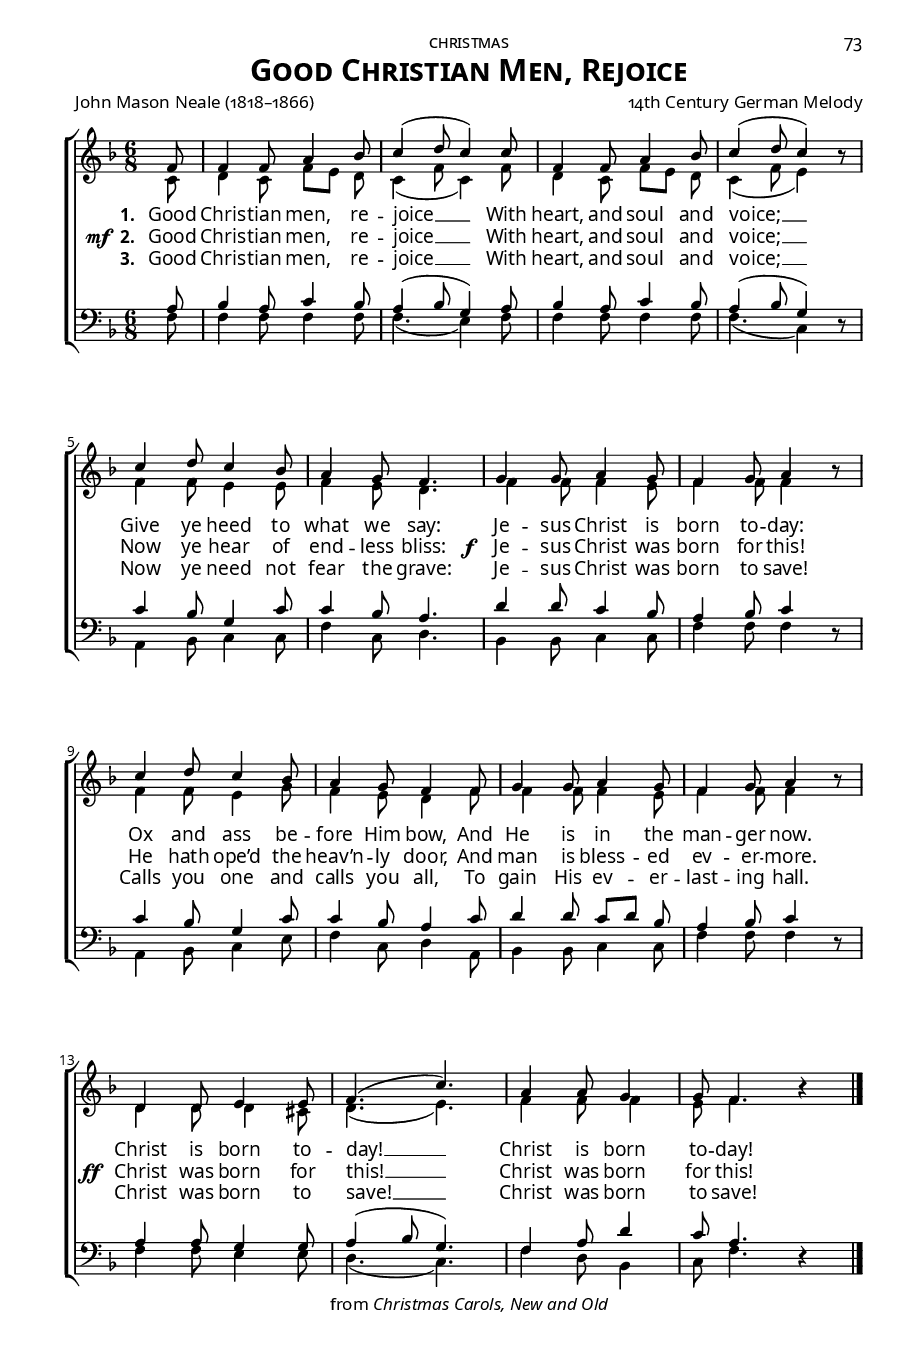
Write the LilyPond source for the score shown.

\version "2.14.2"
\include "util.ly"
\header {
  title = \markup{\override #'(font-name . "Garamond Premier Pro Semibold"){ \abs-fontsize #15 \smallCapsOldStyle"Good Christian Men, Rejoice"}}
  poet = \markup\oldStyleNum"John Mason Neale (1818–1866)"
  composer = \markup\oldStyleNum"14th Century German Melody"
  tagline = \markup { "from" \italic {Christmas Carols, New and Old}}
}
\paper {
  paper-height = 9\in
  paper-width = 6\in
  indent = 0\in
  %system-system-spacing = #'((basic-distance . 10) (padding . 0))
  ragged-last-bottom = ##f
  ragged-bottom = ##f
  two-sided = ##t
  inner-margin = 0.5\in
  outer-margin = 0.25\in
  top-margin = 0.25\in
  bottom-margin = 0.25\in
  first-page-number = #073
  print-first-page-number = ##t
  headerLine = \markup{\override #'(font-name . "Garamond Premier Pro") \smallCapsOldStyle"christmas"}
  oddHeaderMarkup = \markup\fill-line{
     \override #'(font-name . "Garamond Premier Pro")\abs-fontsize #8.5
     \combine 
        \fill-line{"" \on-the-fly #print-page-number-check-first
        \oldStylePageNum""
        }
        \fill-line{\headerLine}
  }
  evenHeaderMarkup = \markup {
     \override #'(font-name . "Garamond Premier Pro")\abs-fontsize #8.5
     \combine
        \on-the-fly #print-page-number-check-first
        \oldStylePageNum""
        \fill-line{\headerLine}
  }
}
#(set-global-staff-size 15) \paper{ #(define fonts (make-pango-font-tree "GoudyOlSt BT" "Garamond Premier Pro" "Garamond Premier Pro" (/ 15 20))) }
global = {
  \key f \major
  \time 6/8
  \autoBeamOff
  \override DynamicLineSpanner #'staff-padding = #0.0
  \override DynamicLineSpanner #'Y-extent = #'(-1 . 1)
}

sopMusic = \relative c' {
  \partial 8 f8 |
  f4 f8 a4 bes8 |
  c4( d8 c4) c8 |
  f,4 f8 a4 bes8 |
  
  c4( d8 c4) bes8\rest | \break
  c4 d8 c4 bes8 |
  a4 g8 f4. |
%  f f |
  g4 g8 a4 g8 |
  
  f4 g8 a4 bes8\rest | \break
  c4 d8 c4 bes8 |
  a4 g8 f4 f8 |
  g4 g8 a4 g8 |
  
  f4 g8 a4 bes8\rest | \break
  d,4 d8 e4 e8 |
  f4.( c') |
  \partial 8*5 a4 a8 g4 g8 f4. bes4\rest \bar "|."
}
sopWords = \lyricmode {
  
}

altoMusic = \relative c' {
  c8 |
  d4 c8 f8[ e] d |
  c4( f8 c4) f8 |
  d4 c8 f[ e] d |
  
  c4( f8 e4) s8 |
  f4 f8 e4 e8 |
  f4 e8 d4. |
%  f f |
  f4 f8 f4 e8 |
  
  f4 f8 f4 s8 |
  f4 f8 e4 g8 |
  f4 e8 d4 f8 |
  f4 f8 f4 e8 |
  
  f4 f8 f4 s8 |
  d4 d8 d4 cis8 |
  d4.( e) |
  f4 f8 f4 e8 |
  f4. s4 \bar "|."
}
altoWords = \lyricmode {
  \dropLyricsV
  \set stanza = #"1. "
  Good Chris -- tian men, re -- joice __
  With heart, and soul and voice; __
  Give ye heed to what we say:
%  News! News!
  Je -- sus Christ is born to -- day:
  Ox and ass be -- fore Him bow,
  And He is in the man -- ger now.
  Christ is born to -- day! __
  Christ is born to -- day!
}
altoWordsII = {
  \dropLyricsV
  \set stanza = \markup{\dynamic"  mf " "2. "}
  \lyricmode {
  %\markup\italic
    Good Chris -- tian men, re -- joice __
    With heart, and soul and voice; __
    Now ye hear of end -- less bliss:
  %  Joy! Joy!
  }
  \set stanza = \markup\dynamic"f  "
  \lyricmode {
    Je -- sus Christ was born for this!
    He hath ope’d the heav’n -- ly door, And man is bless -- ed ev -- er -- more.
  }
  \set stanza = \markup\dynamic" ff "
  \lyricmode {
    Christ was born for this! __
    Christ was born for this!
  }
}
altoWordsIII = \lyricmode {
  \dropLyricsV
  \set stanza = #"3. "
  Good Chris -- tian men, re -- joice __
  With heart, and soul and voice; __
  Now ye need not fear the grave:
%  Peace! Peace!
  Je -- sus Christ was born to save!
  Calls you one and calls you all,
  To gain His ev -- er -- last -- ing hall.
  Christ was born to save! __
  Christ was born to save!
}
altoWordsIV = \lyricmode {
}
altoWordsV = \lyricmode {
}
altoWordsVI = \lyricmode {
}
tenorMusic = \relative c' {
  a8 |
  bes4 a8 c4 bes8 |
  a4( bes8 g4) a8 |
  bes4 a8 c4 bes8 |
  
  a4( bes8 g4) s8 |
  c4 bes8 g4 c8 |
  c4 bes8 a4. |
%  f a |
  d4 d8 c4 bes8 |
  
  a4 bes8 c4 s8 |
  c4 bes8 g4 c8 |
  c4 bes8 a4 c8 |
  d4 d8 c[ d] bes |
  
  a4 bes8 c4 s8 |
  a4 a8 g4 g8 |
  a4( bes8 g4.) |
  f4 a8 d4 c8 |
  a4. s4 \bar "|."
}
tenorWords = \lyricmode {

}

bassMusic = \relative c {
  f8 |
  f4 f8 f4 f8 |
  f4.( e4) f8 |
  f4 f8 f4 f8 |
  
  f4.( c4) d8\rest |
  a4 bes8 c4 c8 |
  f4 c8 d4. |
%  f d |
  bes4 bes8 c4 c8 |
  
  f4 f8 f4 d8\rest |
  a4 bes8 c4 e8 |
  f4 c8 d4 a8 |
  bes4 bes8 c4 c8 |
  
  f4 f8 f4 d8\rest |
  f4 f8 e4 e8 |
  d4.( c) |
  f4 d8 bes4 c8 |
  f4. d4\rest \bar "|."
}
bassWords = \lyricmode {

}

\score {
  <<
   \new ChoirStaff <<
%    \new Lyrics = sopranos \with { \override VerticalAxisGroup #'nonstaff-relatedstaff-spacing = #'((basic-distance . 1)) }
    \new Staff = women <<
      \new Voice = "sopranos" { \voiceOne << \global \sopMusic >> }
      \new Voice = "altos" { \voiceTwo << \global \altoMusic >> }
    >>
    \new Lyrics \with { alignAboveContext = #"women" \override VerticalAxisGroup #'nonstaff-relatedstaff-spacing = #'((basic-distance . 1))} \lyricsto "sopranos" \sopWords
    \new Lyrics = "altosVI"  \with { alignBelowContext = #"women" } \lyricsto "sopranos" \altoWordsVI
    \new Lyrics = "altosV"  \with { alignBelowContext = #"women" } \lyricsto "sopranos" \altoWordsV
    \new Lyrics = "altosIV"  \with { alignBelowContext = #"women" } \lyricsto "sopranos" \altoWordsIV
    \new Lyrics = "altosIII"  \with { alignBelowContext = #"women" } \lyricsto "sopranos" \altoWordsIII
    \new Lyrics = "altosII"  \with { alignBelowContext = #"women" } \lyricsto "sopranos" \altoWordsII
    \new Lyrics = "altos"  \with { alignBelowContext = #"women" } \lyricsto "sopranos" \altoWords
   \new Staff = men <<
      \clef bass
      \new Voice = "tenors" { \voiceOne << \global \tenorMusic >> }
      \new Voice = "basses" { \voiceTwo << \global \bassMusic >> }
    >>
    \new Lyrics \with { alignAboveContext = #"men" \override VerticalAxisGroup #'nonstaff-relatedstaff-spacing = #'((basic-distance . 1)) } \lyricsto "tenors" \tenorWords
    \new Lyrics \with { alignBelowContext = #"men" \override VerticalAxisGroup #'nonstaff-relatedstaff-spacing = #'((basic-distance . 1)) } \lyricsto "basses" \bassWords
  >>
%    \new PianoStaff << \new Staff { \new Voice { \pianoRH } } \new Staff { \clef "bass" \pianoLH } >>
  >>
  \layout {
    \context {
      \Score
      %\override SpacingSpanner #'base-shortest-duration = #(ly:make-moment 1 8)
      %\override SpacingSpanner #'common-shortest-duration = #(ly:make-moment 1 4)
    }
    \context {
      % Remove all empty staves
      % \Staff \RemoveEmptyStaves \override VerticalAxisGroup #'remove-first = ##t
    }
  }
}
